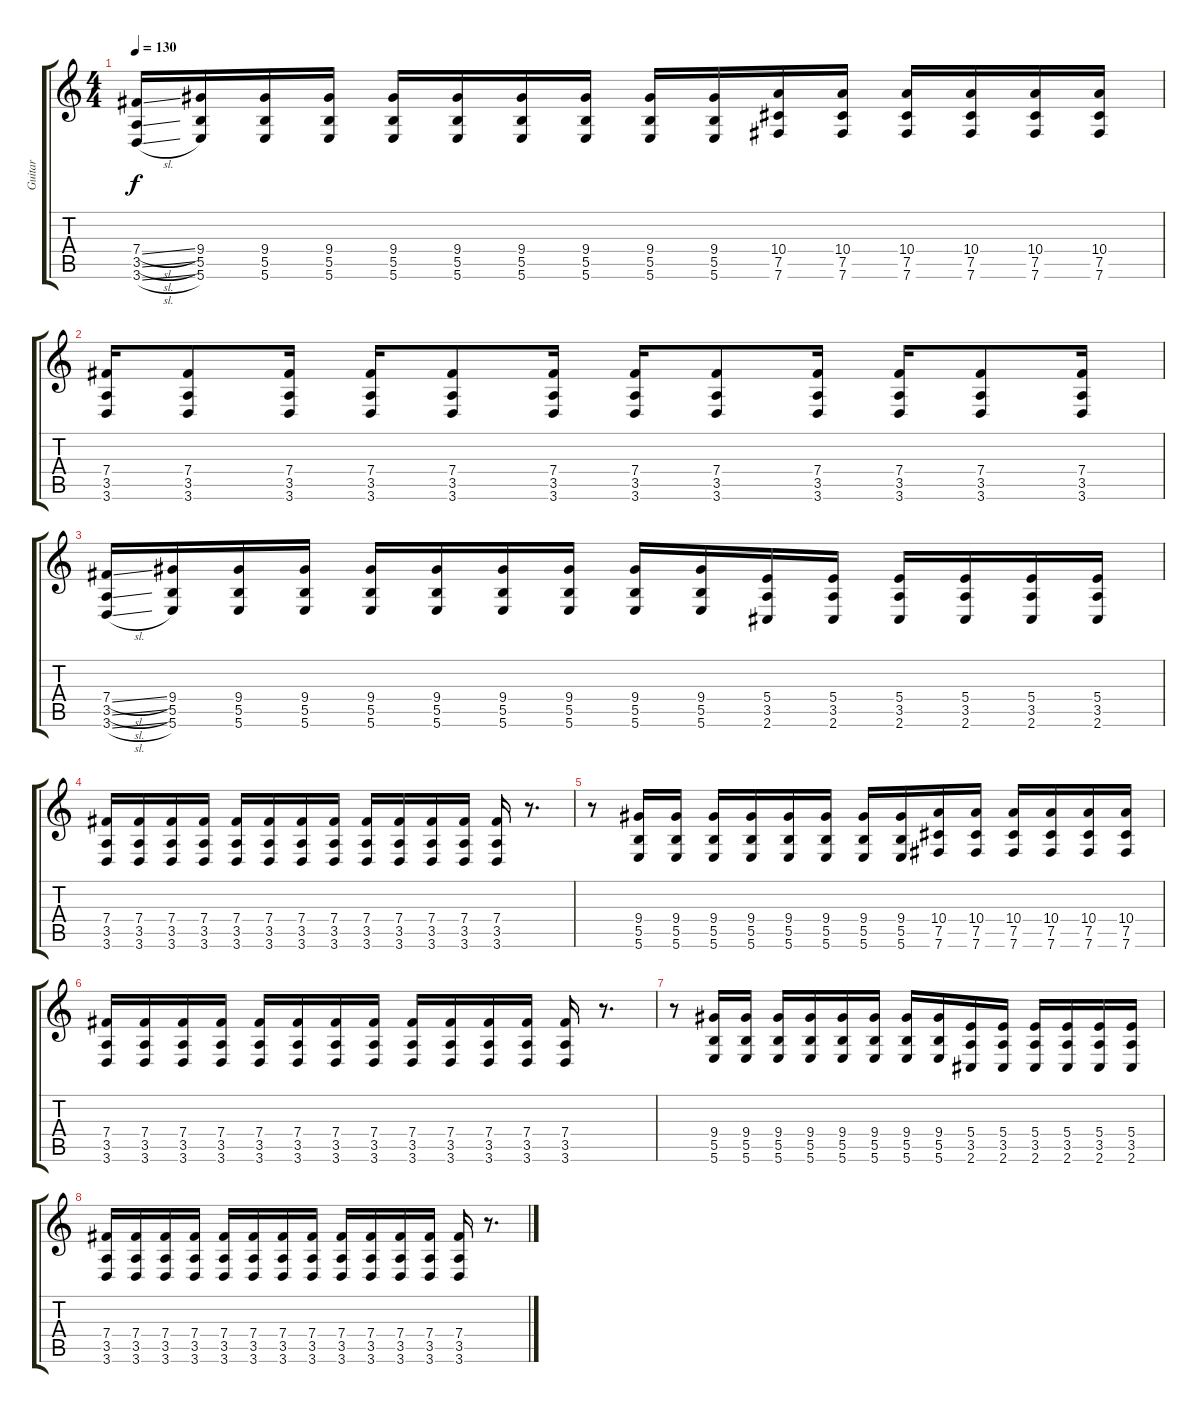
\track ("Guitar" "Guitar") {instrument distortionguitar}
\staff {score tabs}
\tuning (Db4 Ab3 E3 B2 Gb2 B1) {hide}
\ts (4 4)
\tempo 130
\clef g2
\ks c
(7.4{sl} 3.5{sl} 3.6{sl}).16{dy f} (9.4 5.5 5.6).16 (9.4 5.5 5.6).16 (9.4 5.5 5.6).16 (9.4 5.5 5.6).16 (9.4 5.5 5.6).16 (9.4 5.5 5.6).16 (9.4 5.5 5.6).16 (9.4 5.5 5.6).16 (9.4 5.5 5.6).16 (10.4 7.5 7.6).16 (10.4 7.5 7.6).16 (10.4 7.5 7.6).16 (10.4 7.5 7.6).16 (10.4 7.5 7.6).16 (10.4 7.5 7.6).16 |
(7.4 3.5 3.6).16 (7.4 3.5 3.6).8 (7.4 3.5 3.6).16 (7.4 3.5 3.6).16 (7.4 3.5 3.6).8 (7.4 3.5 3.6).16 (7.4 3.5 3.6).16 (7.4 3.5 3.6).8 (7.4 3.5 3.6).16 (7.4 3.5 3.6).16 (7.4 3.5 3.6).8 (7.4 3.5 3.6).16 |
(7.4{sl} 3.5{sl} 3.6{sl}).16 (9.4 5.5 5.6).16 (9.4 5.5 5.6).16 (9.4 5.5 5.6).16 (9.4 5.5 5.6).16 (9.4 5.5 5.6).16 (9.4 5.5 5.6).16 (9.4 5.5 5.6).16 (9.4 5.5 5.6).16 (9.4 5.5 5.6).16 (5.4 3.5 2.6).16 (5.4 3.5 2.6).16 (5.4 3.5 2.6).16 (5.4 3.5 2.6).16 (5.4 3.5 2.6).16 (5.4 3.5 2.6).16 |
(7.4 3.5 3.6).16 (7.4 3.5 3.6).16 (7.4 3.5 3.6).16 (7.4 3.5 3.6).16 (7.4 3.5 3.6).16 (7.4 3.5 3.6).16 (7.4 3.5 3.6).16 (7.4 3.5 3.6).16 (7.4 3.5 3.6).16 (7.4 3.5 3.6).16 (7.4 3.5 3.6).16 (7.4 3.5 3.6).16 (7.4 3.5 3.6).16 r.8{d} |
r.8 (9.4 5.5 5.6).16 (9.4 5.5 5.6).16 (9.4 5.5 5.6).16 (9.4 5.5 5.6).16 (9.4 5.5 5.6).16 (9.4 5.5 5.6).16 (9.4 5.5 5.6).16 (9.4 5.5 5.6).16 (10.4 7.5 7.6).16 (10.4 7.5 7.6).16 (10.4 7.5 7.6).16 (10.4 7.5 7.6).16 (10.4 7.5 7.6).16 (10.4 7.5 7.6).16 |
(7.4 3.5 3.6).16 (7.4 3.5 3.6).16 (7.4 3.5 3.6).16 (7.4 3.5 3.6).16 (7.4 3.5 3.6).16 (7.4 3.5 3.6).16 (7.4 3.5 3.6).16 (7.4 3.5 3.6).16 (7.4 3.5 3.6).16 (7.4 3.5 3.6).16 (7.4 3.5 3.6).16 (7.4 3.5 3.6).16 (7.4 3.5 3.6).16 r.8{d} |
r.8 (9.4 5.5 5.6).16 (9.4 5.5 5.6).16 (9.4 5.5 5.6).16 (9.4 5.5 5.6).16 (9.4 5.5 5.6).16 (9.4 5.5 5.6).16 (9.4 5.5 5.6).16 (9.4 5.5 5.6).16 (5.4 3.5 2.6).16 (5.4 3.5 2.6).16 (5.4 3.5 2.6).16 (5.4 3.5 2.6).16 (5.4 3.5 2.6).16 (5.4 3.5 2.6).16 |
(7.4 3.5 3.6).16 (7.4 3.5 3.6).16 (7.4 3.5 3.6).16 (7.4 3.5 3.6).16 (7.4 3.5 3.6).16 (7.4 3.5 3.6).16 (7.4 3.5 3.6).16 (7.4 3.5 3.6).16 (7.4 3.5 3.6).16 (7.4 3.5 3.6).16 (7.4 3.5 3.6).16 (7.4 3.5 3.6).16 (7.4 3.5 3.6).16 r.8{d}
